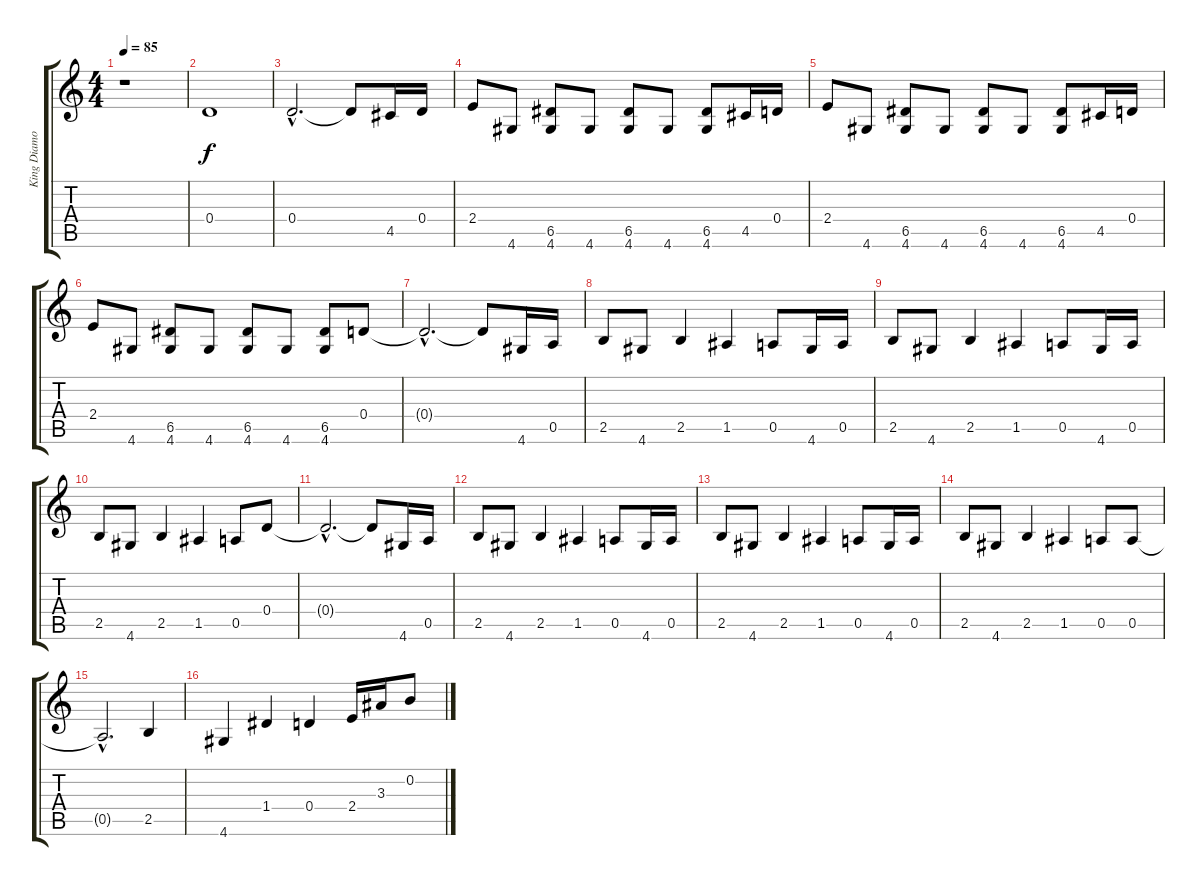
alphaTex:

\track ("King Diamond" "King Diamo") {instrument distortionguitar}
\staff {score tabs}
\tuning (E4 B3 G3 D3 A2 E2) {hide}
\ts (4 4)
\tempo 85
\clef g2
\ks c
r.1{dy f instrument distortionguitar} |
0.4.1 |
0.4{hac}.2{d} 0.4{t}.8 4.5.16{balance 12} 0.4.16 |
2.4.8 4.6.8 (6.5 4.6).8{balance 8} 4.6.8 (6.5 4.6).8 4.6.8 (6.5 4.6).8 4.5.16{balance 12} 0.4.16 |
2.4.8 4.6.8 (6.5 4.6).8{balance 8} 4.6.8 (6.5 4.6).8 4.6.8 (6.5 4.6).8 4.5.16{balance 12} 0.4.16 |
2.4.8 4.6.8 (6.5 4.6).8{balance 8} 4.6.8 (6.5 4.6).8 4.6.8 (6.5 4.6).8 0.4.8{balance 12} |
0.4{hac t}.2{d} 0.4{t}.8 4.6.16{balance 12} 0.5.16 |
2.5.8 4.6.8 2.5.4{balance 8} 1.5.4 0.5.8 4.6.16{balance 12} 0.5.16 |
2.5.8 4.6.8 2.5.4{balance 8} 1.5.4 0.5.8 4.6.16{balance 12} 0.5.16 |
2.5.8 4.6.8 2.5.4{balance 8} 1.5.4 0.5.8 0.4.8{balance 12} |
0.4{hac t}.2{d} 0.4{t}.8 4.6.16{balance 12} 0.5.16 |
2.5.8 4.6.8 2.5.4{balance 8} 1.5.4 0.5.8 4.6.16{balance 12} 0.5.16 |
2.5.8 4.6.8 2.5.4{balance 8} 1.5.4 0.5.8 4.6.16{balance 12} 0.5.16 |
2.5.8 4.6.8 2.5.4{balance 8} 1.5.4 0.5.8 0.5.8{balance 12} |
0.5{hac t}.2{d} 2.5.4 |
4.6.4 1.4.4 0.4.4 2.4.16 3.3.16 0.2.8
